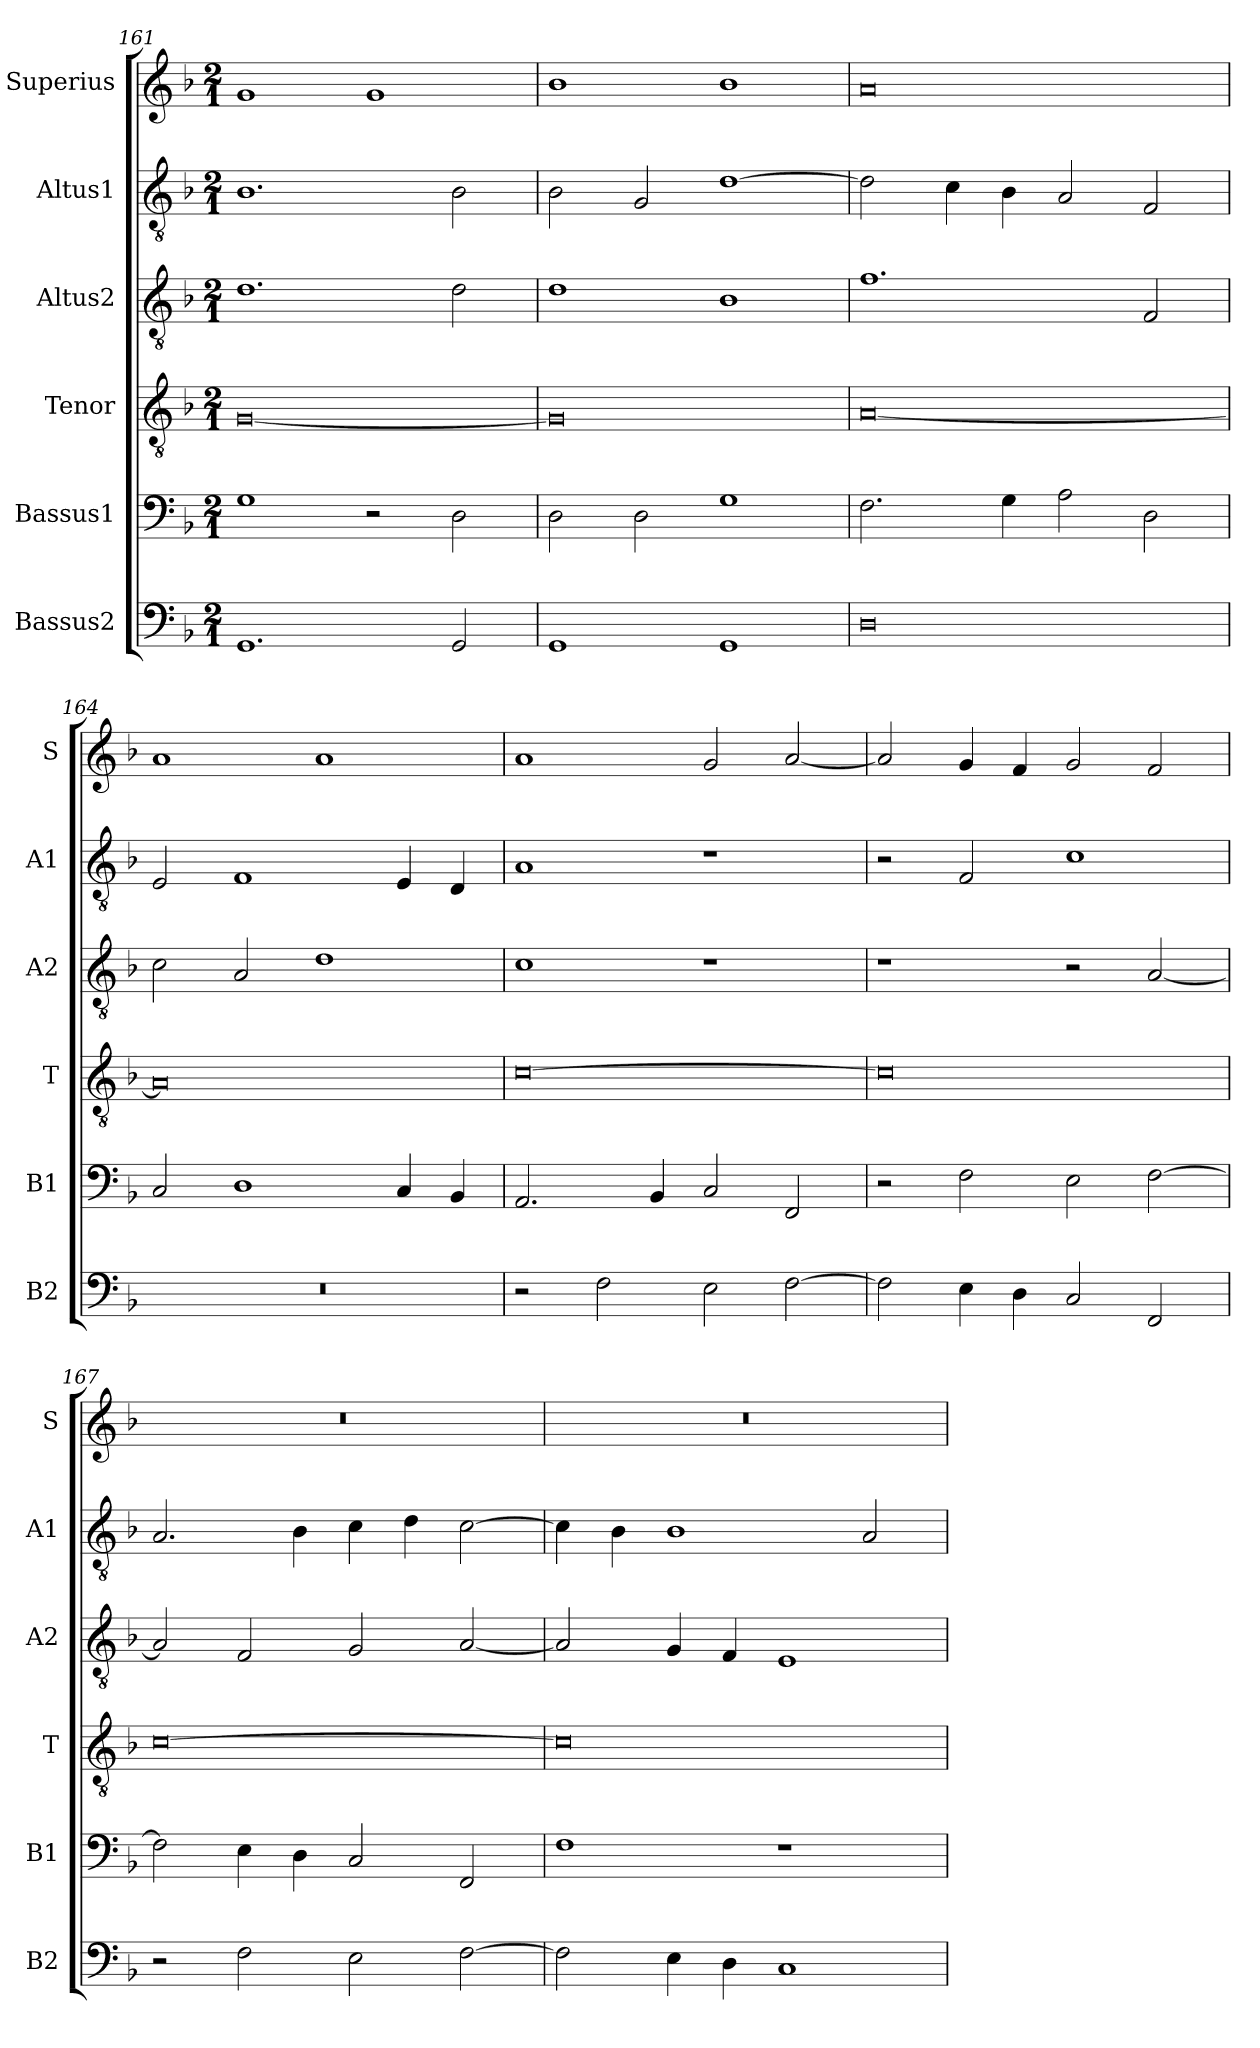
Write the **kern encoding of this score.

**kern	**kern	**kern	**kern	**kern	**kern
*part6	*part5	*part4	*part3	*part2	*part1
*staff6	*staff5	*staff4	*staff3	*staff2	*staff1
*I"Bassus2	*I"Bassus1	*I"Tenor	*I"Altus2	*I"Altus1	*I"Superius
*I'B2	*I'B1	*I'T	*I'A2	*I'A1	*I'S
*clefF4	*clefF4	*clefGv2	*clefGv2	*clefGv2	*clefG2
*k[b-]	*k[b-]	*k[b-]	*k[b-]	*k[b-]	*k[b-]
*M2/1	*M2/1	*M2/1	*M2/1	*M2/1	*M2/1
=161	=161	=161	=161	=161	=161
1.GG	1G	[0G	1.d	1.B-	1g
.	2r	.	.	.	1g
2GG/	2D\	.	2d\	2B-\	.
=162	=162	=162	=162	=162	=162
1GG	2D\	0G]	1d	2B-\	1b-
.	2D\	.	.	2G/	.
1GG	1G	.	1B-	[1d	1b-
=163	=163	=163	=163	=163	=163
0D	2.F\	[0A	1.f	2d\]	0a
.	.	.	.	4c\	.
.	4G\	.	.	4B-\	.
.	2A\	.	.	2A/	.
.	2D\	.	2F/	2F/	.
=164	=164	=164	=164	=164	=164
0r	2C/	0A]	2c\	2E/	1a
.	1D	.	2A/	1F	.
.	.	.	1d	.	1a
.	4C/	.	.	4E/	.
.	4BB-/	.	.	4D/	.
=165	=165	=165	=165	=165	=165
2r	2.AA/	[0c	1c	1A	1a
2F\	.	.	.	.	.
.	4BB-/	.	.	.	.
2E\	2C/	.	1r	1r	2g/
[2F\	2FF/	.	.	.	[2a/
=166	=166	=166	=166	=166	=166
2F\]	2r	0c]	1r	2r	2a/]
4E\	2F\	.	.	2F/	4g/
4D\	.	.	.	.	4f/
2C/	2E\	.	2r	1c	2g/
2FF/	[2F\	.	[2A/	.	2f/
=167	=167	=167	=167	=167	=167
2r	2F\]	[0c	2A/]	2.A/	0r
2F\	4E\	.	2F/	.	.
.	4D\	.	.	4B-\	.
2E\	2C/	.	2G/	4c\	.
.	.	.	.	4d\	.
[2F\	2FF/	.	[2A/	[2c\	.
=168	=168	=168	=168	=168	=168
2F\]	1F	0c]	2A/]	4c\]	0r
.	.	.	.	4B-\	.
4E\	.	.	4G/	1B-	.
4D\	.	.	4F/	.	.
1C	1r	.	1E	.	.
.	.	.	.	2A/	.
=	=	=	=	=	=
*-	*-	*-	*-	*-	*-
